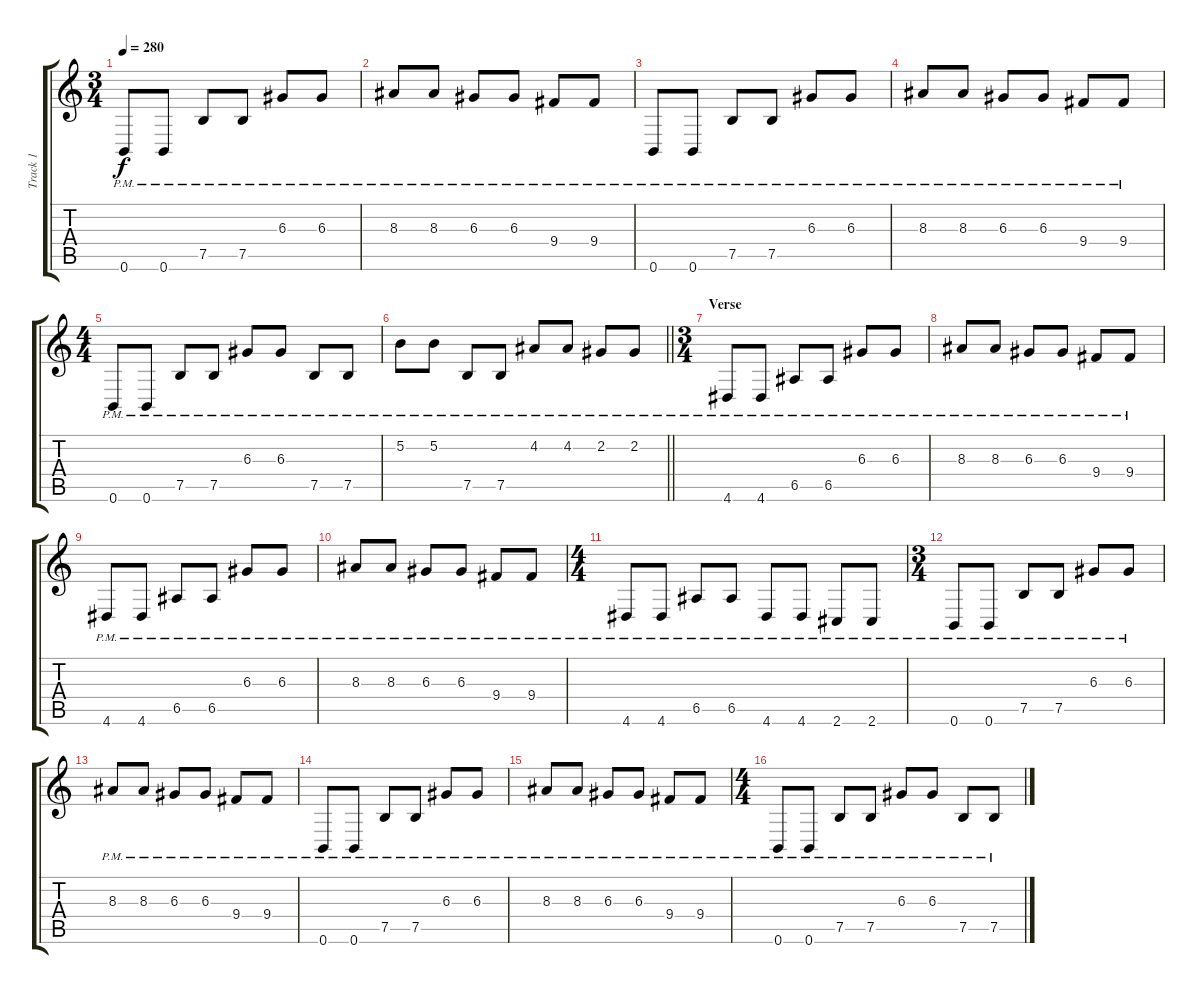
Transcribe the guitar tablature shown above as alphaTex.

\track ("Track 1" "Track 1") {instrument distortionguitar}
\staff {score tabs}
\tuning (B3 Gb3 D3 A2 E2 B1) {hide}
\ts (3 4)
\tempo 280
\clef g2
\ks c
0.6{pm}.8{dy f} 0.6{pm}.8 7.5{pm}.8 7.5{pm}.8 6.3{pm}.8 6.3{pm}.8 |
8.3{pm}.8 8.3{pm}.8 6.3{pm}.8 6.3{pm}.8 9.4{pm}.8 9.4{pm}.8 |
0.6{pm}.8 0.6{pm}.8 7.5{pm}.8 7.5{pm}.8 6.3{pm}.8 6.3{pm}.8 |
8.3{pm}.8 8.3{pm}.8 6.3{pm}.8 6.3{pm}.8 9.4{pm}.8 9.4{pm}.8 |
\ts (4 4)
0.6{pm}.8 0.6{pm}.8 7.5{pm}.8 7.5{pm}.8 6.3{pm}.8 6.3{pm}.8 7.5{pm}.8 7.5{pm}.8 |
\barLineRight lightlight
5.2{pm}.8 5.2{pm}.8 7.5{pm}.8 7.5{pm}.8 4.2{pm}.8 4.2{pm}.8 2.2{pm}.8 2.2{pm}.8 |
\ts (3 4)
\section ("" "Verse")
4.6{pm}.8 4.6{pm}.8 6.5{pm}.8 6.5{pm}.8 6.3{pm}.8 6.3{pm}.8 |
8.3{pm}.8 8.3{pm}.8 6.3{pm}.8 6.3{pm}.8 9.4{pm}.8 9.4{pm}.8 |
4.6{pm}.8 4.6{pm}.8 6.5{pm}.8 6.5{pm}.8 6.3{pm}.8 6.3{pm}.8 |
8.3{pm}.8 8.3{pm}.8 6.3{pm}.8 6.3{pm}.8 9.4{pm}.8 9.4{pm}.8 |
\ts (4 4)
4.6{pm}.8 4.6{pm}.8 6.5{pm}.8 6.5{pm}.8 4.6{pm}.8 4.6{pm}.8 2.6{pm}.8 2.6{pm}.8 |
\ts (3 4)
0.6{pm}.8 0.6{pm}.8 7.5{pm}.8 7.5{pm}.8 6.3{pm}.8 6.3{pm}.8 |
8.3{pm}.8 8.3{pm}.8 6.3{pm}.8 6.3{pm}.8 9.4{pm}.8 9.4{pm}.8 |
0.6{pm}.8 0.6{pm}.8 7.5{pm}.8 7.5{pm}.8 6.3{pm}.8 6.3{pm}.8 |
8.3{pm}.8 8.3{pm}.8 6.3{pm}.8 6.3{pm}.8 9.4{pm}.8 9.4{pm}.8 |
\ts (4 4)
0.6{pm}.8 0.6{pm}.8 7.5{pm}.8 7.5{pm}.8 6.3{pm}.8 6.3{pm}.8 7.5{pm}.8 7.5{pm}.8
